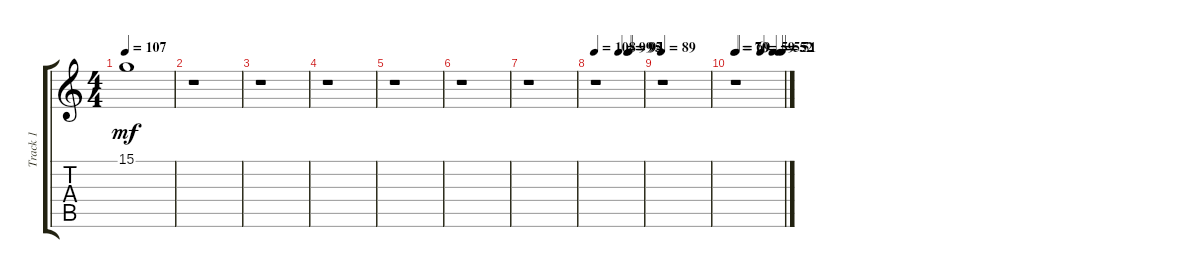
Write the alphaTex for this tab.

\track ("Track 1" "Track 1") {instrument flute}
\staff {score tabs}
\tuning (E4 B3 G3 D3 A2 E2) {hide}
\ts (4 4)
\tempo 107
\clef g2
\ks c
15.1.1{dy mf} |
r.1 |
r.1 |
r.1 |
r.1 |
r.1 |
r.1 |
\tempo 108
\tempo (99 0.5)
\tempo (95 0.6875)
\tempo (94 0.71875)
r.1 |
\tempo 89
r.1 |
\tempo 70
\tempo (69 0.03125)
\tempo (59 0.53125)
\tempo (55 0.78125)
\tempo (52 0.90625)
\tempo (51 0.96875)
r.1
